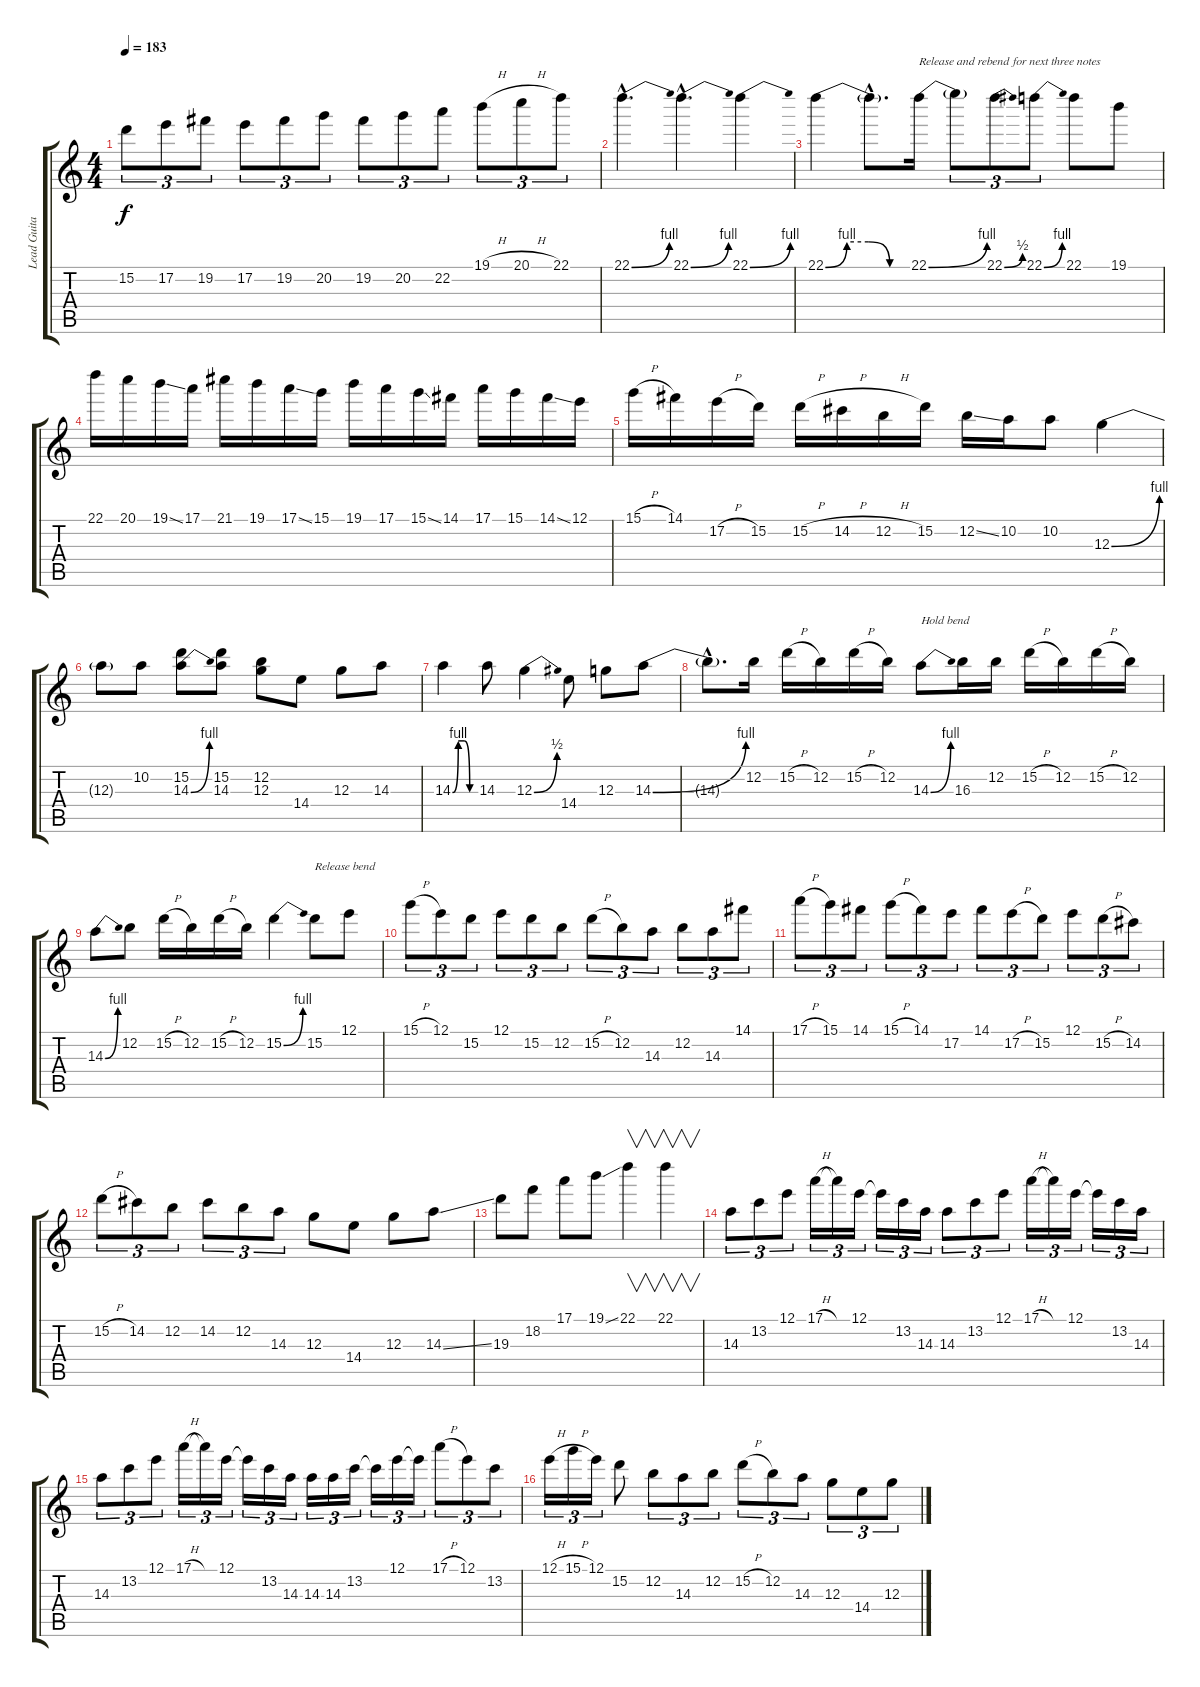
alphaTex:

\track ("Lead Guitar" "Lead Guita") {instrument distortionguitar}
\staff {score tabs}
\tuning (E4 B3 G3 D3 A2 E2) {hide}
\ts (4 4)
\tempo 183
\clef g2
\ks c
15.2.8{tu (3 2) dy f} 17.2.8{tu (3 2)} 19.2.8{tu (3 2)} 17.2.8{tu (3 2)} 19.2.8{tu (3 2)} 20.2.8{tu (3 2)} 19.2.8{tu (3 2)} 20.2.8{tu (3 2)} 22.2.8{tu (3 2)} 19.1{h}.8{tu (3 2)} 20.1{h}.8{tu (3 2)} 22.1.8{tu (3 2)} |
22.1{be (bend 0 0 60 4) hac}.4{d} 22.1{be (bend 0 0 60 4) hac}.4{d} 22.1{be (bend 0 0 60 4)}.4 |
22.1{be (custom 0 0 15 4 30 4 45 0 60 0)}.4 22.1{hac t}.8{d} 22.1{be (bend 0 0 60 4)}.16{txt "Release and rebend for next three notes"} 22.1{t}.8{tu (3 2)} 22.1{be (bend 0 0 60 2)}.8{tu (3 2)} 22.1{be (bend 0 0 60 4)}.8{tu (3 2)} 22.1.8 19.1.8 |
22.1.16 20.1.16 19.1{ss}.16 17.1.16 21.1.16 19.1.16 17.1{ss}.16 15.1.16 19.1.16 17.1.16 15.1{ss}.16 14.1.16 17.1.16 15.1.16 14.1{ss}.16 12.1.16 |
15.1{h}.16 14.1.16 17.2{h}.16 15.2.16 15.2{h}.16 14.2{h}.16 12.2{h}.16 15.2.16 12.2{ss}.16 10.2.16 10.2.8 12.3{be (bend 0 0 60 4)}.4 |
12.3{t}.8 10.2.8 (15.2 14.3{be (bend 0 0 60 4)}).8 (15.2 14.3).8 (12.2 12.3).8 14.4.8 12.3.8 14.3.8 |
14.3{be (custom 0 0 15 4 30 4 45 0 60 0)}.4 14.3.8 12.3{be (bend 0 0 60 2)}.4 14.4.8 12.3.8 14.3{be (bend 0 0 60 4)}.8 |
14.3{hac t}.8{d} 12.2.16 15.2{h}.16 12.2.16 15.2{h}.16 12.2.16 14.3{be (bend 0 0 60 4)}.8{txt "Hold bend"} 16.3.16 12.2.16 15.2{h}.16 12.2.16 15.2{h}.16 12.2.16 |
14.3{be (bend 0 0 60 4)}.8 12.2.8 15.2{h}.16 12.2.16 15.2{h}.16 12.2.16 15.2{be (bend 0 0 60 4)}.4 15.2.8{txt "Release bend"} 12.1.8 |
15.1{h}.8{tu (3 2)} 12.1.8{tu (3 2)} 15.2.8{tu (3 2)} 12.1.8{tu (3 2)} 15.2.8{tu (3 2)} 12.2.8{tu (3 2)} 15.2{h}.8{tu (3 2)} 12.2.8{tu (3 2)} 14.3.8{tu (3 2)} 12.2.8{tu (3 2)} 14.3.8{tu (3 2)} 14.1.8{tu (3 2)} |
17.1{h}.8{tu (3 2)} 15.1.8{tu (3 2)} 14.1.8{tu (3 2)} 15.1{h}.8{tu (3 2)} 14.1.8{tu (3 2)} 17.2.8{tu (3 2)} 14.1.8{tu (3 2)} 17.2{h}.8{tu (3 2)} 15.2.8{tu (3 2)} 12.1.8{tu (3 2)} 15.2{h}.8{tu (3 2)} 14.2.8{tu (3 2)} |
15.2{h}.8{tu (3 2)} 14.2.8{tu (3 2)} 12.2.8{tu (3 2)} 14.2.8{tu (3 2)} 12.2.8{tu (3 2)} 14.3.8{tu (3 2)} 12.3.8 14.4.8 12.3.8 14.3{ss}.8 |
19.3.8 18.2.8 17.1.8 19.1{ss}.8 22.1.4{v} 22.1.4{v} |
14.3.8{tu (3 2)} 13.2.8{tu (3 2)} 12.1.8{tu (3 2)} 17.1{h}.16{tu (3 2)} 17.1{t}.16{tu (3 2)} 12.1.16{tu (3 2)} 12.1{t}.16{tu (3 2)} 13.2.16{tu (3 2)} 14.3.16{tu (3 2)} 14.3.8{tu (3 2)} 13.2.8{tu (3 2)} 12.1.8{tu (3 2)} 17.1{h}.16{tu (3 2)} 17.1{t}.16{tu (3 2)} 12.1.16{tu (3 2)} 12.1{t}.16{tu (3 2)} 13.2.16{tu (3 2)} 14.3.16{tu (3 2)} |
14.3.8{tu (3 2)} 13.2.8{tu (3 2)} 12.1.8{tu (3 2)} 17.1{h}.16{tu (3 2)} 17.1{t}.16{tu (3 2)} 12.1.16{tu (3 2)} 12.1{t}.16{tu (3 2)} 13.2.16{tu (3 2)} 14.3.16{tu (3 2)} 14.3.16{tu (3 2)} 14.3.16{tu (3 2)} 13.2.16{tu (3 2)} 13.2{t}.16{tu (3 2)} 12.1.16{tu (3 2)} 12.1{t}.16{tu (3 2)} 17.1{h}.8{tu (3 2)} 12.1.8{tu (3 2)} 13.2.8{tu (3 2)} |
12.1{h}.16{tu (3 2)} 15.1{h}.16{tu (3 2)} 12.1.16{tu (3 2)} 15.2.8 12.2.8{tu (3 2)} 14.3.8{tu (3 2)} 12.2.8{tu (3 2)} 15.2{h}.8{tu (3 2)} 12.2.8{tu (3 2)} 14.3.8{tu (3 2)} 12.3.8{tu (3 2)} 14.4.8{tu (3 2)} 12.3.8{tu (3 2)}
